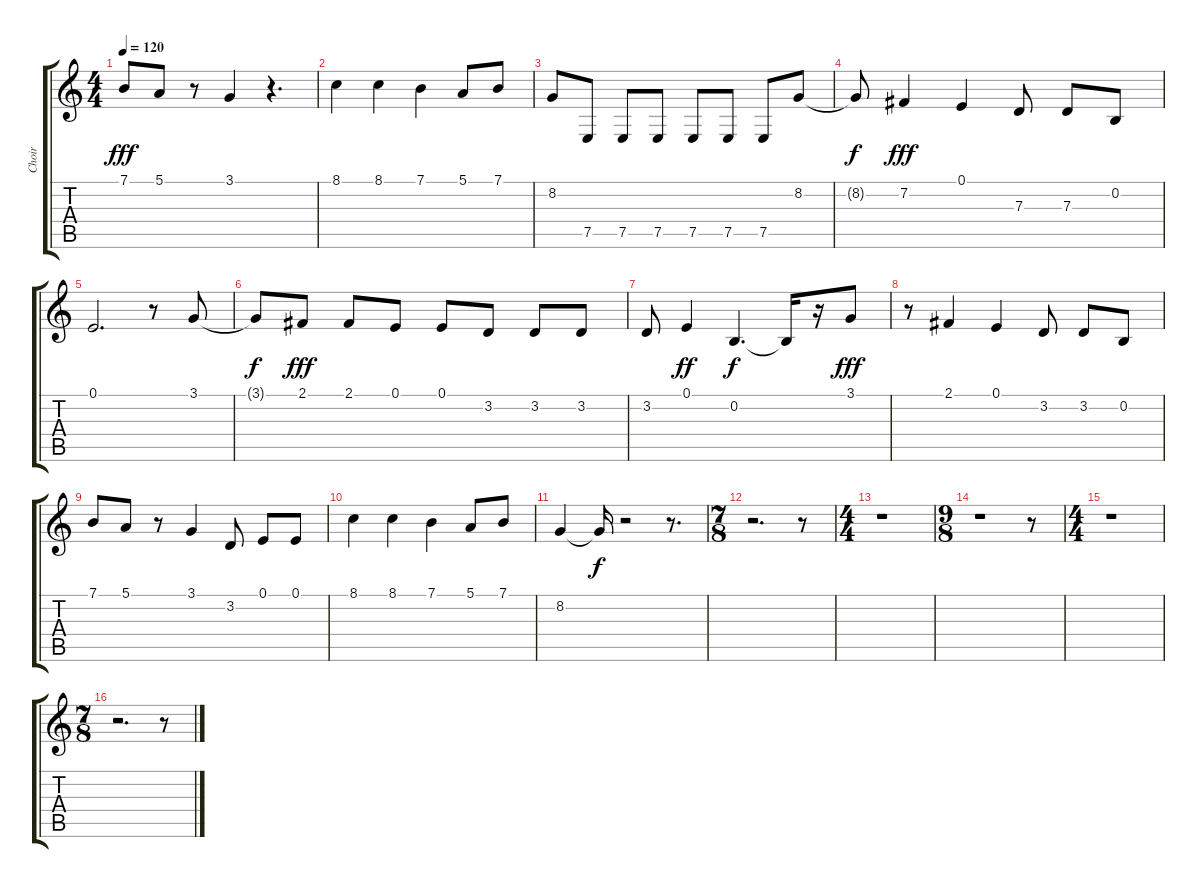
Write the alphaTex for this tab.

\track ("Choir" "Choir") {instrument choiraahs}
\staff {score tabs}
\tuning (E4 B3 G3 D3 A2 E2) {hide}
\ts (4 4)
\tempo 120
\clef g2
\ks c
7.1.8{dy fff} 5.1.8 r.8 3.1.4 r.4{d} |
8.1.4 8.1.4 7.1.4 5.1.8 7.1.8 |
8.2.8 7.5.8 7.5.8 7.5.8 7.5.8 7.5.8 7.5.8 8.2.8 |
8.2{t}.8{dy f} 7.2.4{dy fff} 0.1.4 7.3.8 7.3.8 0.2.8 |
0.1.2{d} r.8 3.1.8 |
3.1{t}.8{dy f} 2.1.8{dy fff} 2.1.8 0.1.8 0.1.8 3.2.8 3.2.8 3.2.8 |
3.2.8 0.1.4{dy ff} 0.2.4{d dy f} 0.2{t}.16 r.16 3.1.8{dy fff} |
r.8 2.1.4 0.1.4 3.2.8 3.2.8 0.2.8 |
7.1.8 5.1.8 r.8 3.1.4 3.2.8 0.1.8 0.1.8 |
8.1.4 8.1.4 7.1.4 5.1.8 7.1.8 |
8.2.4 8.2{t}.16{dy f} r.2 r.8{d} |
\ts (7 8)
r.2{d} r.8 |
\ts (4 4)
r.1 |
\ts (9 8)
r.1 r.8 |
\ts (4 4)
r.1 |
\ts (7 8)
r.2{d} r.8
